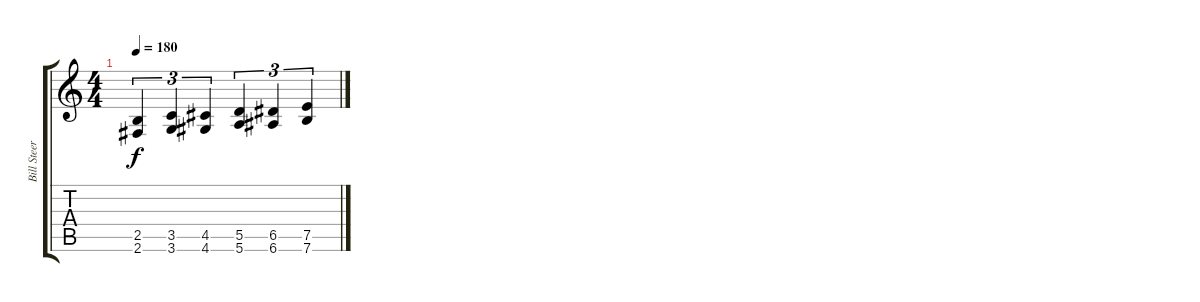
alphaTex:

\track ("Bill Steer" "Bill Steer") {instrument distortionguitar}
\staff {score tabs}
\tuning (E4 B3 G3 D3 A2 E2) {hide}
\ts (4 4)
\tempo 180
\clef g2
\ks c
(2.5 2.6).4{tu (3 2) dy f} (3.5 3.6).4{tu (3 2)} (4.5 4.6).4{tu (3 2)} (5.5 5.6).4{tu (3 2)} (6.5 6.6).4{tu (3 2)} (7.5 7.6).4{tu (3 2)}
